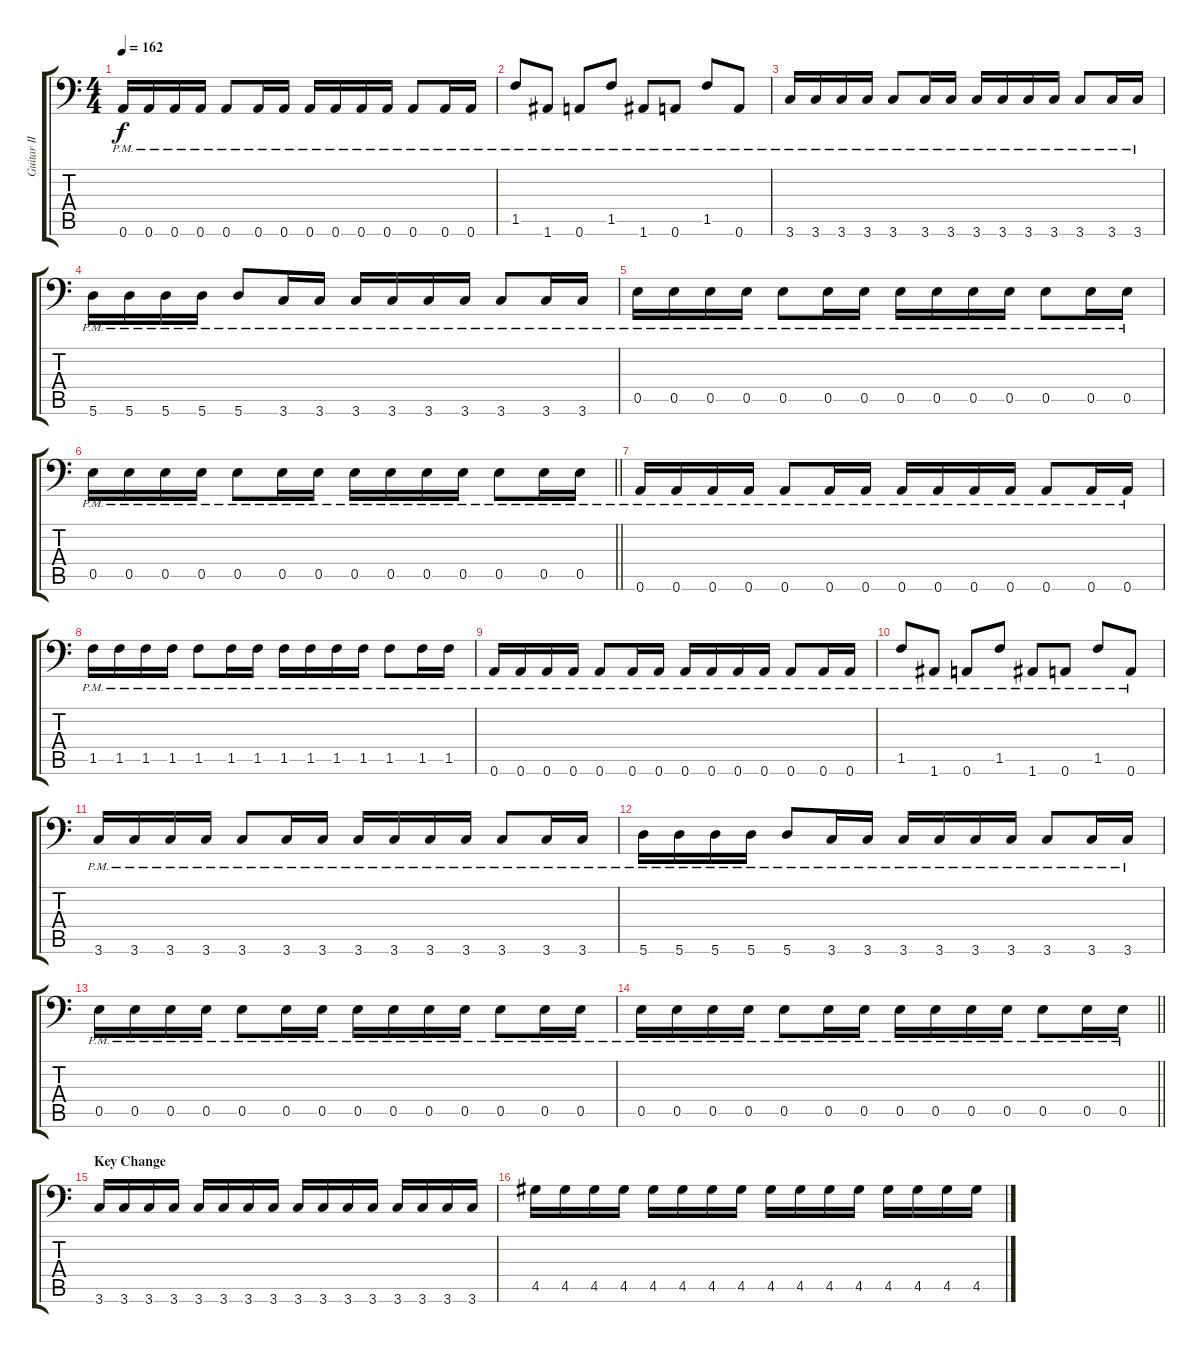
\track ("Guitar II" "Guitar II") {instrument distortionguitar}
\staff {score tabs}
\tuning (B3 Gb3 D3 A2 E2 A1) {hide}
\ts (4 4)
\tempo 162
\clef f4
\ks c
0.6{pm}.16{dy f} 0.6{pm}.16 0.6{pm}.16 0.6{pm}.16 0.6{pm}.8 0.6{pm}.16 0.6{pm}.16 0.6{pm}.16 0.6{pm}.16 0.6{pm}.16 0.6{pm}.16 0.6{pm}.8 0.6{pm}.16 0.6{pm}.16 |
1.5{pm}.8 1.6{pm}.8 0.6{pm}.8 1.5{pm}.8 1.6{pm}.8 0.6{pm}.8 1.5{pm}.8 0.6{pm}.8 |
3.6{pm}.16 3.6{pm}.16 3.6{pm}.16 3.6{pm}.16 3.6{pm}.8 3.6{pm}.16 3.6{pm}.16 3.6{pm}.16 3.6{pm}.16 3.6{pm}.16 3.6{pm}.16 3.6{pm}.8 3.6{pm}.16 3.6{pm}.16 |
5.6{pm}.16 5.6{pm}.16 5.6{pm}.16 5.6{pm}.16 5.6{pm}.8 3.6{pm}.16 3.6{pm}.16 3.6{pm}.16 3.6{pm}.16 3.6{pm}.16 3.6{pm}.16 3.6{pm}.8 3.6{pm}.16 3.6{pm}.16 |
0.5{pm}.16 0.5{pm}.16 0.5{pm}.16 0.5{pm}.16 0.5{pm}.8 0.5{pm}.16 0.5{pm}.16 0.5{pm}.16 0.5{pm}.16 0.5{pm}.16 0.5{pm}.16 0.5{pm}.8 0.5{pm}.16 0.5{pm}.16 |
\barLineRight lightlight
0.5{pm}.16 0.5{pm}.16 0.5{pm}.16 0.5{pm}.16 0.5{pm}.8 0.5{pm}.16 0.5{pm}.16 0.5{pm}.16 0.5{pm}.16 0.5{pm}.16 0.5{pm}.16 0.5{pm}.8 0.5{pm}.16 0.5{pm}.16 |
\section ("" "")
0.6{pm}.16{volume 16} 0.6{pm}.16 0.6{pm}.16 0.6{pm}.16 0.6{pm}.8 0.6{pm}.16 0.6{pm}.16 0.6{pm}.16 0.6{pm}.16 0.6{pm}.16 0.6{pm}.16 0.6{pm}.8 0.6{pm}.16 0.6{pm}.16 |
1.5{pm}.16 1.5{pm}.16 1.5{pm}.16 1.5{pm}.16 1.5{pm}.8 1.5{pm}.16 1.5{pm}.16 1.5{pm}.16 1.5{pm}.16 1.5{pm}.16 1.5{pm}.16 1.5{pm}.8 1.5{pm}.16 1.5{pm}.16 |
0.6{pm}.16 0.6{pm}.16 0.6{pm}.16 0.6{pm}.16 0.6{pm}.8 0.6{pm}.16 0.6{pm}.16 0.6{pm}.16 0.6{pm}.16 0.6{pm}.16 0.6{pm}.16 0.6{pm}.8 0.6{pm}.16 0.6{pm}.16 |
1.5{pm}.8 1.6{pm}.8 0.6{pm}.8 1.5{pm}.8 1.6{pm}.8 0.6{pm}.8 1.5{pm}.8 0.6{pm}.8 |
3.6{pm}.16 3.6{pm}.16 3.6{pm}.16 3.6{pm}.16 3.6{pm}.8 3.6{pm}.16 3.6{pm}.16 3.6{pm}.16 3.6{pm}.16 3.6{pm}.16 3.6{pm}.16 3.6{pm}.8 3.6{pm}.16 3.6{pm}.16 |
5.6{pm}.16 5.6{pm}.16 5.6{pm}.16 5.6{pm}.16 5.6{pm}.8 3.6{pm}.16 3.6{pm}.16 3.6{pm}.16 3.6{pm}.16 3.6{pm}.16 3.6{pm}.16 3.6{pm}.8 3.6{pm}.16 3.6{pm}.16 |
0.5{pm}.16 0.5{pm}.16 0.5{pm}.16 0.5{pm}.16 0.5{pm}.8 0.5{pm}.16 0.5{pm}.16 0.5{pm}.16 0.5{pm}.16 0.5{pm}.16 0.5{pm}.16 0.5{pm}.8 0.5{pm}.16 0.5{pm}.16 |
\barLineRight lightlight
0.5{pm}.16 0.5{pm}.16 0.5{pm}.16 0.5{pm}.16 0.5{pm}.8 0.5{pm}.16 0.5{pm}.16 0.5{pm}.16 0.5{pm}.16 0.5{pm}.16 0.5{pm}.16 0.5{pm}.8 0.5{pm}.16 0.5{pm}.16 |
\section ("" "Key Change")
3.6.16{volume 12} 3.6.16 3.6.16 3.6.16 3.6.16 3.6.16 3.6.16 3.6.16 3.6.16 3.6.16 3.6.16 3.6.16 3.6.16 3.6.16 3.6.16 3.6.16 |
4.5.16 4.5.16 4.5.16 4.5.16 4.5.16 4.5.16 4.5.16 4.5.16 4.5.16 4.5.16 4.5.16 4.5.16 4.5.16 4.5.16 4.5.16 4.5.16
